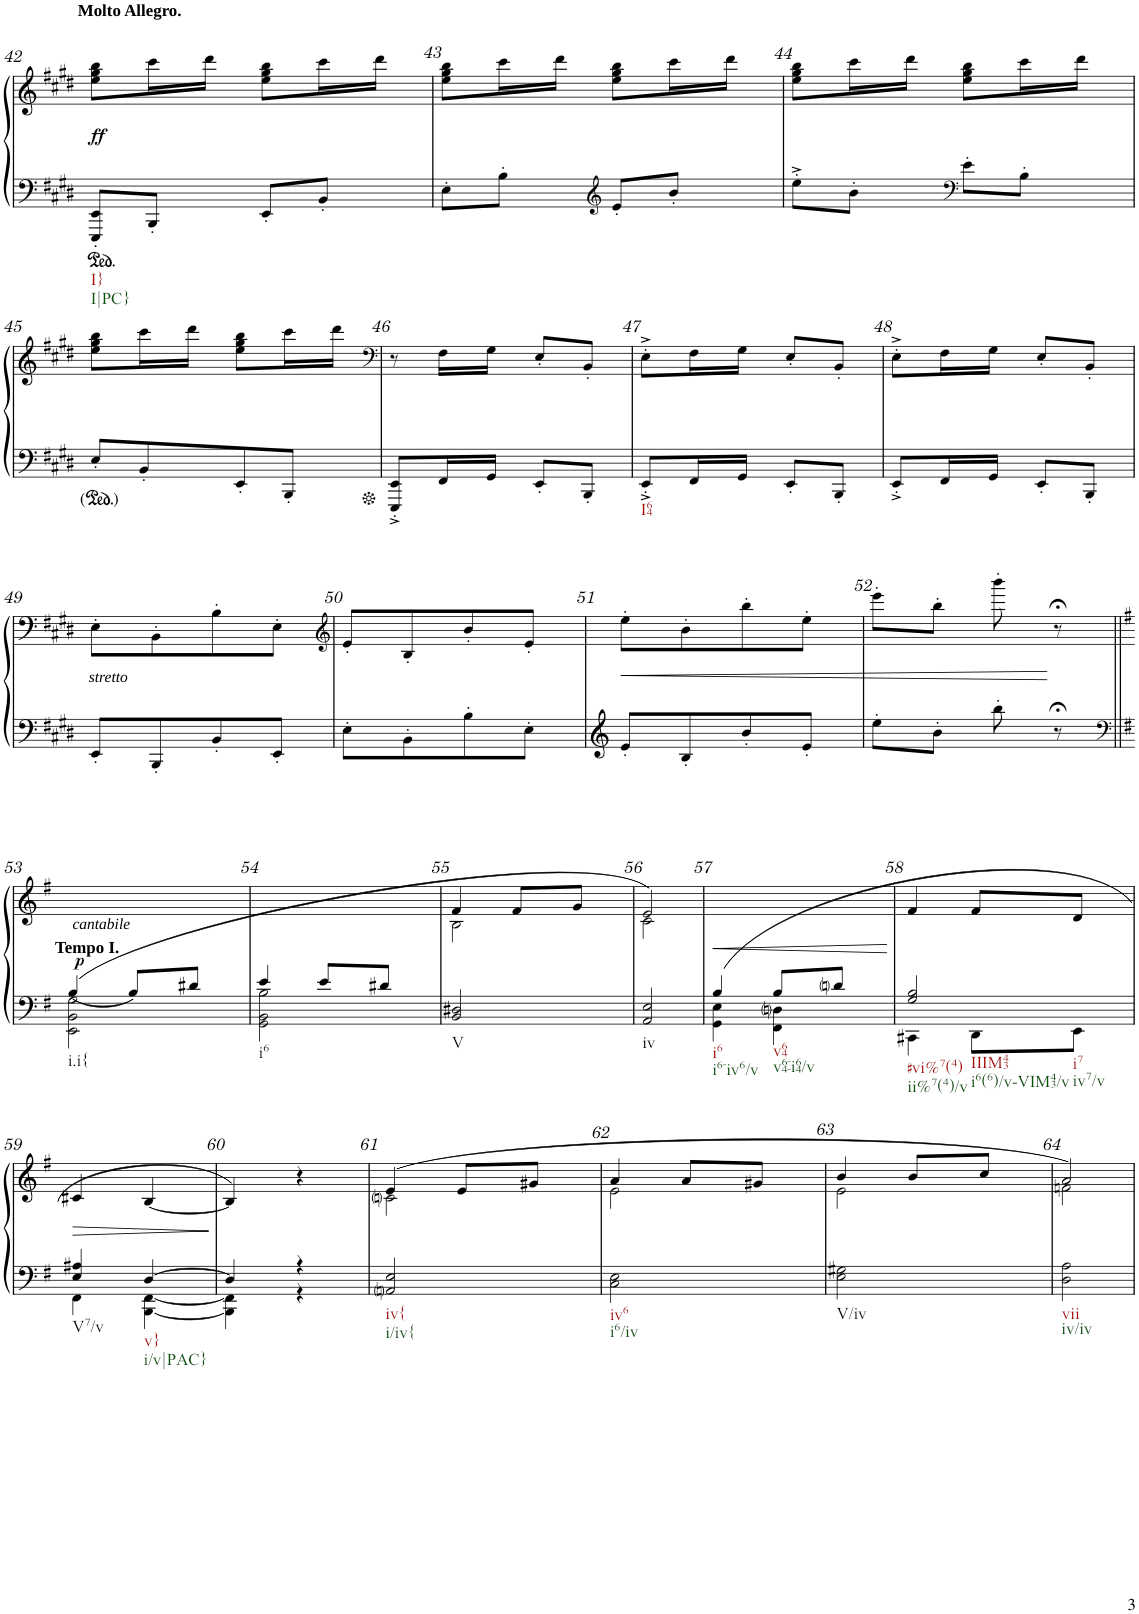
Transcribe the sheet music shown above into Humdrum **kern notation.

**kern	**kern	**dynam
*part1	*part1	*part1
*staff2	*staff1	*staff1/2
*I"Midi_1	*	*
!!LO:PB:g=z
*clefF4	*clefG2	*
*k[f#c#g#d#]	*k[f#c#g#d#]	*
*E:	*E:	*
*M2/4	*M2/4	*
=42	=42	=42
!	!LO:TX:a:B:t=Molto Allegro.	!
!LO:TX:b:t=I}	!	!
!LO:TX:b:t=I|PC}	!	!
!	!	!LO:DY:b
8EEE/' 8EE/'L	8ee\ 8gg#\ 8bb\L	ff
8BBB'/J	16ccc#\L	.
.	16ddd#\JJ	.
8EE'/L	8ee\ 8gg#\ 8bb\L	.
8BB'/J	16ccc#\L	.
.	16ddd#\JJ	.
=43	=43	=43
8E'\L	8ee\ 8gg#\ 8bb\L	.
8B'\J	16ccc#\L	.
.	16ddd#\JJ	.
*clefG2	*	*
8e'/L	8ee\ 8gg#\ 8bb\L	.
8b'/J	16ccc#\L	.
.	16ddd#\JJ	.
=44	=44	=44
8ee'^\L	8ee\ 8gg#\ 8bb\L	.
8b'\J	16ccc#\L	.
.	16ddd#\JJ	.
*clefF4	*	*
8e'\L	8ee\ 8gg#\ 8bb\L	.
8B'\J	16ccc#\L	.
.	16ddd#\JJ	.
!!LO:LB:g=z
=45	=45	=45
8E'/L	8ee\ 8gg#\ 8bb\L	.
8BB'/	16ccc#\L	.
.	16ddd#\JJ	.
8EE'/	8ee\ 8gg#\ 8bb\L	.
8BBB'/J	16ccc#\L	.
.	16ddd#\JJ	.
=46	=46	=46
*	*clefF4	*
8EEE/'^ 8EE/'^L	8r	.
16FF#/L	16F#\LL	.
16GG#/JJ	16G#\JJ	.
8EE'/L	8E'/L	.
8BBB'/J	8BB'/J	.
=47	=47	=47
!LO:TX:b:t=I64	!	!
8EE'^/L	8E'^\L	.
16FF#/L	16F#\L	.
16GG#/JJ	16G#\JJ	.
8EE'/L	8E'/L	.
8BBB'/J	8BB'/J	.
=48	=48	=48
8EE'^/L	8E'^\L	.
16FF#/L	16F#\L	.
16GG#/JJ	16G#\JJ	.
8EE'/L	8E'/L	.
8BBB'/J	8BB'/J	.
!!LO:LB:g=z
=49	=49	=49
!	!LO:TX:b:i:t=stretto	!
8EE'/L	8E'\L	.
8BBB'/	8BB'\	.
8BB'/	8B'\	.
8EE'/J	8E'\J	.
=50	=50	=50
*	*clefG2	*
8E'\L	8e'/L	.
8BB'\	8B'/	.
8B'\	8b'/	.
8E'\J	8e'/J	.
=51	=51	=51
*^	*	*
!	!	!	!LO:HP:b
*	*	*^	*
8e'/L	2ryy	8ee'\L	2ryy	<
8B'/	.	8b'\	.	.
8b'/	.	8bb'\	.	.
8e'/J	.	8ee'\J	.	.
=52	=52	=52	=52	=52
8ee'\L	2ryy	8eee'\L	2ryy	.
8b'\J	.	8bb'\J	.	.
8bb'\	.	8bbb'\	.	.
8r;<	.	8r;<	.	[
!!LO:LB:g=z	!!
=53||	=53||	=53||	=53||	=53||
*clefF4	*	*	*	*
*k[f#]	*	*k[f#]	*	*
*G:	*	*G:	*	*
!LO:TX:a:B:t=Tempo I.	!	!	!	!
!LO:TX:b:t=i.i{	!	!	!	!
!	!	!	!	!LO:DY:a=2
(>4B/	2EE\ 2BB\ 2G\	2ryy	2ryy	p
!LO:TX:a:i:t=cantabile	!	!	!	!
8B/L	.	.	.	.
8d#X/J	.	.	.	.
=54	=54	=54	=54	=54
!LO:TX:b:t=i6	!	!	!	!
4e/	2GG\ 2BB\ 2B\	2ryy	2ryy	.
8e/L	.	.	.	.
8d#X/J	.	.	.	.
=55	=55	=55	=55	=55
!LO:TX:b:t=V	!	!	!	!
2BB/ 2D#X/	2ryy	4f#/	2B\	.
.	.	8f#/L	.	.
.	.	8g/J	.	.
=56	=56	=56	=56	=56
!LO:TX:b:t=iv	!	!	!	!
2AA/ 2E/	2ryy	2e/)	2c\	.
=57	=57	=57	=57	=57
!LO:TX:b:t=i6	!	!	!	!
!LO:TX:b:t=i6-iv6/v	!	!	!	!
(>4B/	4GG\ 4E\	2ryy	2ryy	.
!LO:TX:b:t=v64	!	!	!	!
!LO:TX:b:t=v64-i64/v	!	!	!	!
8B/L	4FF#\ 4Dni\	.	.	.
8dni/J	.	.	.	.
=58	=58	=58	=58	=58
!LO:TX:b:t=#vi%7(4)	!	!	!	!
!LO:TX:b:t=ii%7(4)/v	!	!	!	!
!LO:TX:b:t=IIIM43	!	!	!	!
!LO:TX:b:t=i6(6)/v-VIM43/v	!	!	!	!
!LO:TX:b:t=i7	!	!	!	!
!LO:TX:b:t=iv7/v	!	!	!	!
2G/ 2B/	4CC#X\	4f#/	2ryy	.
.	8DD\L	8f#/L	.	.
.	8EE\J	8d/J	.	.
!!LO:LB:g=z	!!
=59	=59	=59	=59	=59
!LO:TX:b:t=V7/v	!	!	!	!
!	!	!	!	!LO:HP:b
4E/ 4A#X/	4FF#\	4c#X/	2ryy	>
!LO:TX:b:t=v}	!	!	!	!
!LO:TX:b:t=i/v|PAC}	!	!	!	!
[4D/	[4BBB\ [4FF#\	[4B/	.	.
*v	*v	*	*	*
*	*v	*v	*
.	.	]
=60	=60	=60
*^	*^	*
4D/]	4BBB\] 4FF#\]	4B/])	2ryy	.
4r	4r	4r	.	.
=61	=61	=61	=61	=61
!LO:TX:b:t=iv{	!	!	!	!
!LO:TX:b:t=i/iv{	!	!	!	!
2AAni/ 2E/	2ryy	(>4e/	2cni\	.
.	.	8e/L	.	.
.	.	8g#X/J	.	.
=62	=62	=62	=62	=62
!LO:TX:b:t=iv6	!	!	!	!
!LO:TX:b:t=i6/iv	!	!	!	!
2C\ 2E\	2ryy	4a/	2e\	.
.	.	8a/L	.	.
.	.	8g#X/J	.	.
=63	=63	=63	=63	=63
!LO:TX:b:t=V/iv	!	!	!	!
2E\ 2G#X\	2ryy	4b/	2e\	.
.	.	8b/L	.	.
.	.	8cc/J	.	.
=64	=64	=64	=64	=64
!LO:TX:b:t=vii	!	!	!	!
!LO:TX:b:t=iv/iv	!	!	!	!
2D\ 2A\	2ryy	2a/)	2fn\	.
*v	*v	*	*	*
*	*v	*v	*
=	=	=
*-	*-	*-
